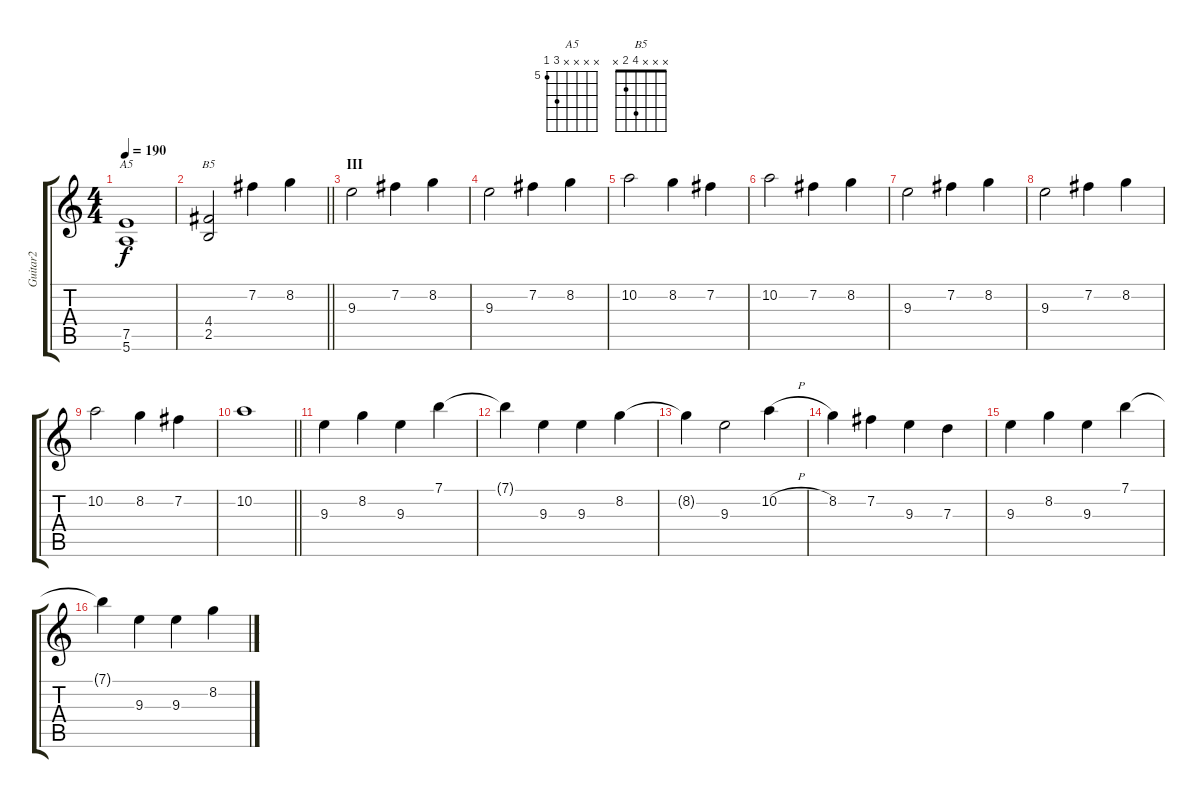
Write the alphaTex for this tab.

\track ("Guitar2" "Guitar2") {instrument distortionguitar}
\staff {score tabs}
\tuning (E4 B3 G3 D3 A2 E2) {hide}
\chord ("A5" x x x x 7 5) {firstfret 5}
\chord ("B5" x x x 4 2 x)
\ts (4 4)
\tempo 190
\clef g2
\ks c
(7.5 5.6).1{ch "A5" dy f} |
\barLineRight lightlight
(4.4 2.5).2{ch "B5"} 7.2.4 8.2.4 |
\section ("" "III")
9.3.2 7.2.4 8.2.4 |
9.3.2 7.2.4 8.2.4 |
10.2.2 8.2.4 7.2.4 |
10.2.2 7.2.4 8.2.4 |
9.3.2 7.2.4 8.2.4 |
9.3.2 7.2.4 8.2.4 |
10.2.2 8.2.4 7.2.4 |
\barLineRight lightlight
10.2.1 |
9.3.4 8.2.4 9.3.4 7.1.4 |
7.1{t}.4 9.3.4 9.3.4 8.2.4 |
8.2{t}.4 9.3.2 10.2{h}.4 |
8.2.4 7.2.4 9.3.4 7.3.4 |
9.3.4 8.2.4 9.3.4 7.1.4 |
7.1{t}.4 9.3.4 9.3.4 8.2.4
